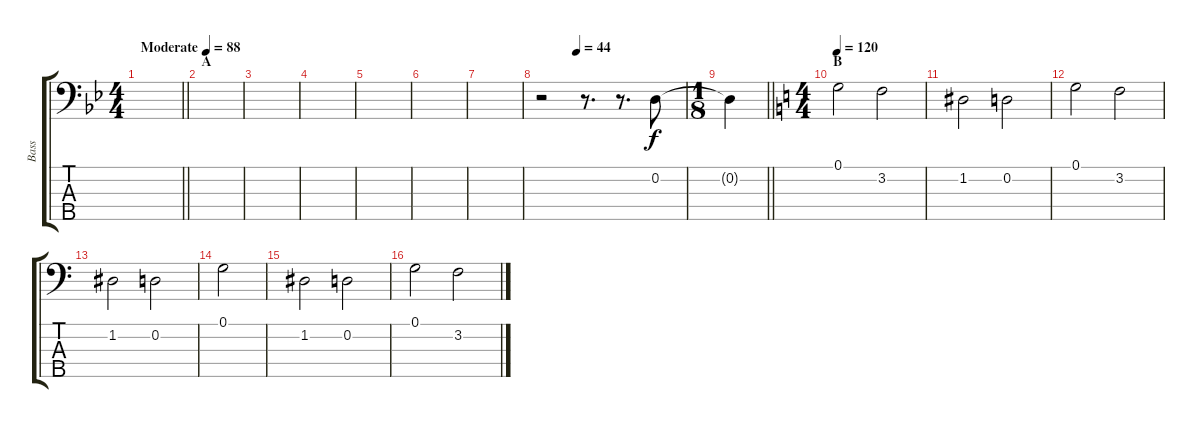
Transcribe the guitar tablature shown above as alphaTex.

\track ("Bass" "Bass") {instrument electricbassfinger}
\staff {score tabs}
\tuning (G2 D2 A1 E1 B0) {hide}
\ts (4 4)
\tempo (88 "Moderate")
\clef f4
\barLineRight lightlight
\ks bb
|
\section ("" "A")
|
|
|
|
|
|
\tempo (44 0.25)
r.2 r.8{d} r.8{d} 0.2.8 |
\ts (1 8)
\barLineRight lightlight
0.2{t}.4 |
\ts (4 4)
\section ("" "B")
\tempo 120
\ks c
0.1.2 3.2.2 |
1.2.2 0.2.2 |
0.1.2 3.2.2 |
1.2.2 0.2.2 |
0.1.2 |
1.2.2 0.2.2 |
0.1.2 3.2.2
